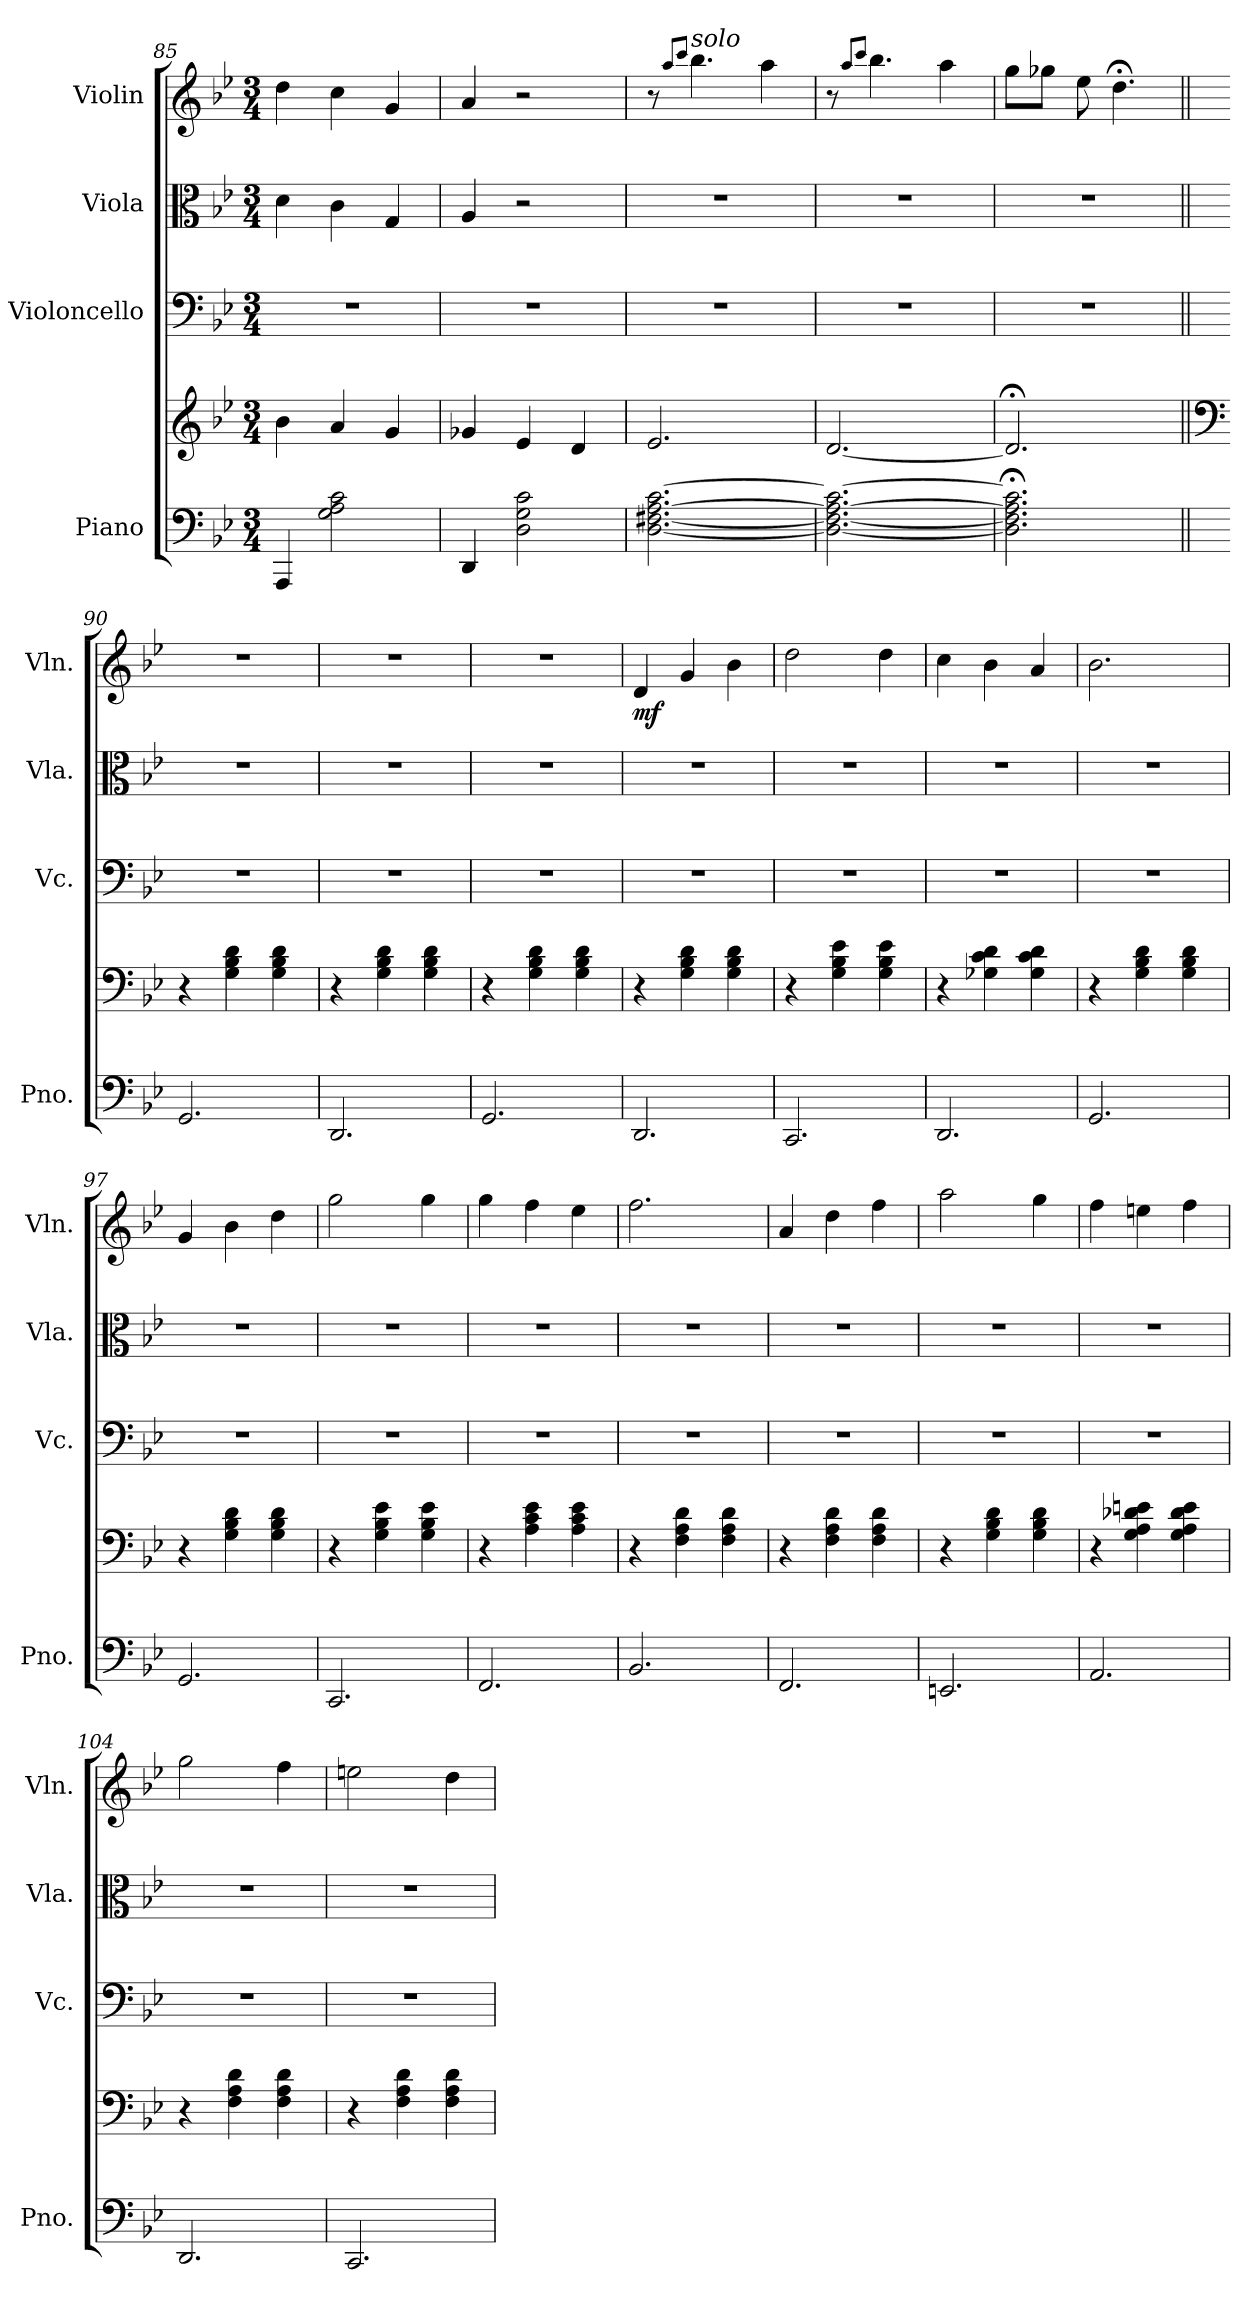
**kern	**kern	**kern	**kern	**kern	**dynam
*part4	*part4	*part3	*part2	*part1	*part1
*staff5	*staff4	*staff3	*staff2	*staff1	*staff1
*I"Piano	*	*I"Violoncello	*I"Viola	*I"Violin	*
*I'Pno.	*	*I'Vc.	*I'Vla.	*I'Vln.	*
!!LO:PB:g=z
*clefF4	*clefG2	*clefF4	*clefC3	*clefG2	*
*k[b-e-]	*k[b-e-]	*k[b-e-]	*k[b-e-]	*k[b-e-]	*
*M3/4	*M3/4	*M3/4	*M3/4	*M3/4	*
=85	=85	=85	=85	=85	=85
4AAA/	4b-\	2.r	4d\	4dd\	.
2G\ 2A\ 2c\	4a/	.	4c\	4cc\	.
.	4g/	.	4G/	4g/	.
=86	=86	=86	=86	=86	=86
4DD/	4g-X/	2.r	4A/	4a/	.
2D\ 2G\ 2c\	4e-/	.	2r	2r	.
.	4d/	.	.	.	.
=87	=87	=87	=87	=87	=87
*	*	*	*	*MM60	*
[2.D\ [2.F#X\ [2.A\ [2.c\	2.e-/	2.r	2.r	8r	.
.	.	.	.	8qaa/L	.
.	.	.	.	8qccc/J	.
!	!	!	!	!LO:TX:a:i:t=solo	!
.	.	.	.	4.bb-\	.
.	.	.	.	4aa\	.
=88	=88	=88	=88	=88	=88
2.D\_ 2.F#\_ 2.A\_ 2.c\_	[2.d/	2.r	2.r	8r	.
.	.	.	.	8qaa/L	.
.	.	.	.	8qccc/J	.
.	.	.	.	4.bb-\	.
.	.	.	.	4aa\	.
=89	=89	=89	=89	=89	=89
2.D\];< 2.F#\];< 2.A\];< 2.c\];<	2.d;</]	2.r	2.r	8gg\L	.
.	.	.	.	8gg-X\J	.
.	.	.	.	8ee-\	.
.	.	.	.	4.dd;<\	.
=90||	=90||	=90||	=90||	=90||	=90||
!!LO:REH:place=s1:a:B:fs=14:t=F
*	*clefF4	*	*	*	*
*	*	*	*	*MM155	*
2.GG/	4r	2.r	2.r	2.r	.
.	4G\ 4B-\ 4d\	.	.	.	.
.	4G\ 4B-\ 4d\	.	.	.	.
=91	=91	=91	=91	=91	=91
2.DD/	4r	2.r	2.r	2.r	.
.	4G\ 4B-\ 4d\	.	.	.	.
.	4G\ 4B-\ 4d\	.	.	.	.
=92	=92	=92	=92	=92	=92
2.GG/	4r	2.r	2.r	2.r	.
.	4G\ 4B-\ 4d\	.	.	.	.
.	4G\ 4B-\ 4d\	.	.	.	.
!!LO:LB:g=z
=93	=93	=93	=93	=93	=93
!	!	!	!	!	!LO:DY:b
2.DD/	4r	2.r	2.r	4d/	mf
.	4G\ 4B-\ 4d\	.	.	4g/	.
.	4G\ 4B-\ 4d\	.	.	4b-\	.
=94	=94	=94	=94	=94	=94
2.CC/	4r	2.r	2.r	2dd\	.
.	4G\ 4B-\ 4e-\	.	.	.	.
.	4G\ 4B-\ 4e-\	.	.	4dd\	.
=95	=95	=95	=95	=95	=95
2.DD/	4r	2.r	2.r	4cc\	.
.	4G-X\ 4c\ 4d\	.	.	4b-\	.
.	4G-\ 4c\ 4d\	.	.	4a/	.
=96	=96	=96	=96	=96	=96
2.GG/	4r	2.r	2.r	2.b-\	.
.	4G\ 4B-\ 4d\	.	.	.	.
.	4G\ 4B-\ 4d\	.	.	.	.
=97	=97	=97	=97	=97	=97
2.GG/	4r	2.r	2.r	4g/	.
.	4G\ 4B-\ 4d\	.	.	4b-\	.
.	4G\ 4B-\ 4d\	.	.	4dd\	.
=98	=98	=98	=98	=98	=98
2.CC/	4r	2.r	2.r	2gg\	.
.	4G\ 4B-\ 4e-\	.	.	.	.
.	4G\ 4B-\ 4e-\	.	.	4gg\	.
=99	=99	=99	=99	=99	=99
2.FF/	4r	2.r	2.r	4gg\	.
.	4A\ 4c\ 4e-\	.	.	4ff\	.
.	4A\ 4c\ 4e-\	.	.	4ee-\	.
=100	=100	=100	=100	=100	=100
2.BB-/	4r	2.r	2.r	2.ff\	.
.	4F\ 4A\ 4d\	.	.	.	.
.	4F\ 4A\ 4d\	.	.	.	.
=101	=101	=101	=101	=101	=101
2.FF/	4r	2.r	2.r	4a/	.
.	4F\ 4A\ 4d\	.	.	4dd\	.
.	4F\ 4A\ 4d\	.	.	4ff\	.
!!LO:PB:g=z
=102	=102	=102	=102	=102	=102
2.EEn/	4r	2.r	2.r	2aa\	.
.	4G\ 4B-\ 4d\	.	.	.	.
.	4G\ 4B-\ 4d\	.	.	4gg\	.
=103	=103	=103	=103	=103	=103
2.AA/	4r	2.r	2.r	4ff\	.
.	4G\ 4A\ 4d-X\ 4en\	.	.	4een\	.
.	4G\ 4A\ 4d-\ 4e\	.	.	4ff\	.
=104	=104	=104	=104	=104	=104
2.DD/	4r	2.r	2.r	2gg\	.
.	4F\ 4A\ 4d\	.	.	.	.
.	4F\ 4A\ 4d\	.	.	4ff\	.
=105	=105	=105	=105	=105	=105
2.CC/	4r	2.r	2.r	2een\	.
.	4F\ 4A\ 4d\	.	.	.	.
.	4F\ 4A\ 4d\	.	.	4dd\	.
=	=	=	=	=	=
*-	*-	*-	*-	*-	*-
